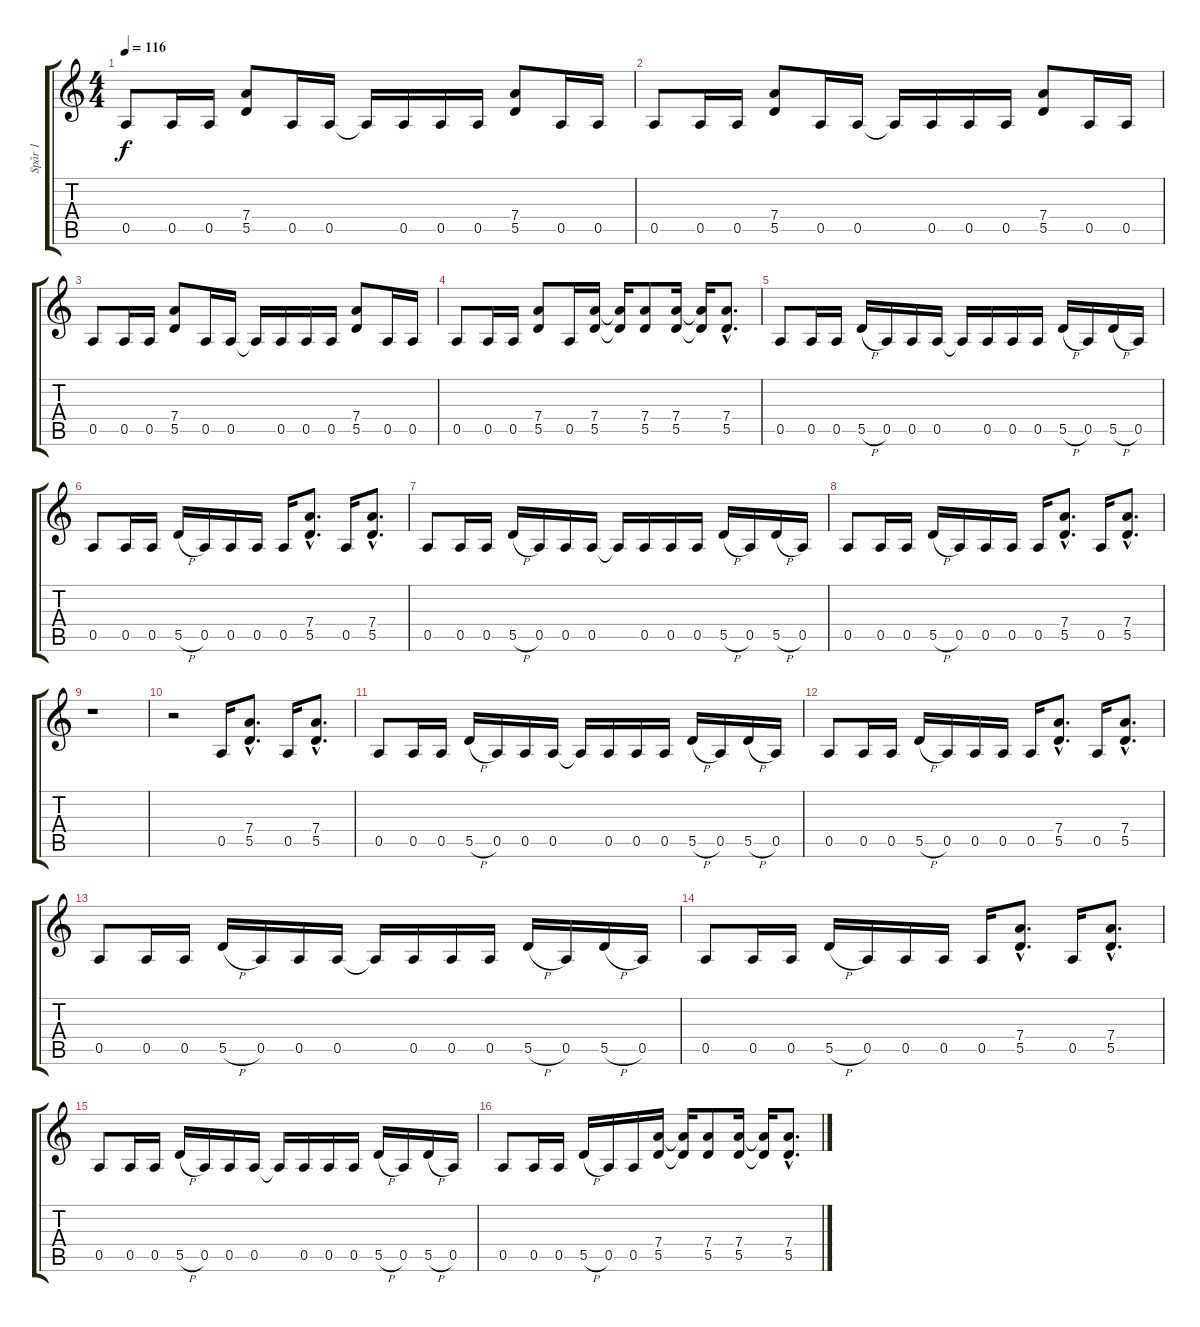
\track ("Spår 1" "Spår 1") {instrument distortionguitar}
\staff {score tabs}
\tuning (E4 B3 G3 D3 A2 D2) {hide}
\ts (4 4)
\tempo 116
\clef g2
\ks c
0.5.8{dy f} 0.5.16 0.5.16 (7.4 5.5).8 0.5.16 0.5.16 0.5{t}.16 0.5.16 0.5.16 0.5.16 (7.4 5.5).8 0.5.16 0.5.16 |
0.5.8 0.5.16 0.5.16 (7.4 5.5).8 0.5.16 0.5.16 0.5{t}.16 0.5.16 0.5.16 0.5.16 (7.4 5.5).8 0.5.16 0.5.16 |
0.5.8 0.5.16 0.5.16 (7.4 5.5).8 0.5.16 0.5.16 0.5{t}.16 0.5.16 0.5.16 0.5.16 (7.4 5.5).8 0.5.16 0.5.16 |
0.5.8 0.5.16 0.5.16 (7.4 5.5).8 0.5.16 (7.4 5.5).16 (7.4{t} 5.5{t}).16 (7.4 5.5).8 (7.4 5.5).16 (7.4{t} 5.5{t}).16 (7.4{hac} 5.5{hac}).8{d} |
0.5.8 0.5.16 0.5.16 5.5{h}.16 0.5.16 0.5.16 0.5.16 0.5{t}.16 0.5.16 0.5.16 0.5.16 5.5{h}.16 0.5.16 5.5{h}.16 0.5.16 |
0.5.8 0.5.16 0.5.16 5.5{h}.16 0.5.16 0.5.16 0.5.16 0.5.16 (7.4{hac} 5.5{hac}).8{d} 0.5.16 (7.4{hac} 5.5{hac}).8{d} |
0.5.8 0.5.16 0.5.16 5.5{h}.16 0.5.16 0.5.16 0.5.16 0.5{t}.16 0.5.16 0.5.16 0.5.16 5.5{h}.16 0.5.16 5.5{h}.16 0.5.16 |
0.5.8 0.5.16 0.5.16 5.5{h}.16 0.5.16 0.5.16 0.5.16 0.5.16 (7.4{hac} 5.5{hac}).8{d} 0.5.16 (7.4{hac} 5.5{hac}).8{d} |
r.1 |
r.2 0.5.16 (7.4{hac} 5.5{hac}).8{d} 0.5.16 (7.4{hac} 5.5{hac}).8{d} |
0.5.8 0.5.16 0.5.16 5.5{h}.16 0.5.16 0.5.16 0.5.16 0.5{t}.16 0.5.16 0.5.16 0.5.16 5.5{h}.16 0.5.16 5.5{h}.16 0.5.16 |
0.5.8 0.5.16 0.5.16 5.5{h}.16 0.5.16 0.5.16 0.5.16 0.5.16 (7.4{hac} 5.5{hac}).8{d} 0.5.16 (7.4{hac} 5.5{hac}).8{d} |
0.5.8 0.5.16 0.5.16 5.5{h}.16 0.5.16 0.5.16 0.5.16 0.5{t}.16 0.5.16 0.5.16 0.5.16 5.5{h}.16 0.5.16 5.5{h}.16 0.5.16 |
0.5.8 0.5.16 0.5.16 5.5{h}.16 0.5.16 0.5.16 0.5.16 0.5.16 (7.4{hac} 5.5{hac}).8{d} 0.5.16 (7.4{hac} 5.5{hac}).8{d} |
0.5.8 0.5.16 0.5.16 5.5{h}.16 0.5.16 0.5.16 0.5.16 0.5{t}.16 0.5.16 0.5.16 0.5.16 5.5{h}.16 0.5.16 5.5{h}.16 0.5.16 |
0.5.8 0.5.16 0.5.16 5.5{h}.16 0.5.16 0.5.16 (7.4 5.5).16 (7.4{t} 5.5{t}).16 (7.4 5.5).8 (7.4 5.5).16 (7.4{t} 5.5{t}).16 (7.4{hac} 5.5{hac}).8{d}
